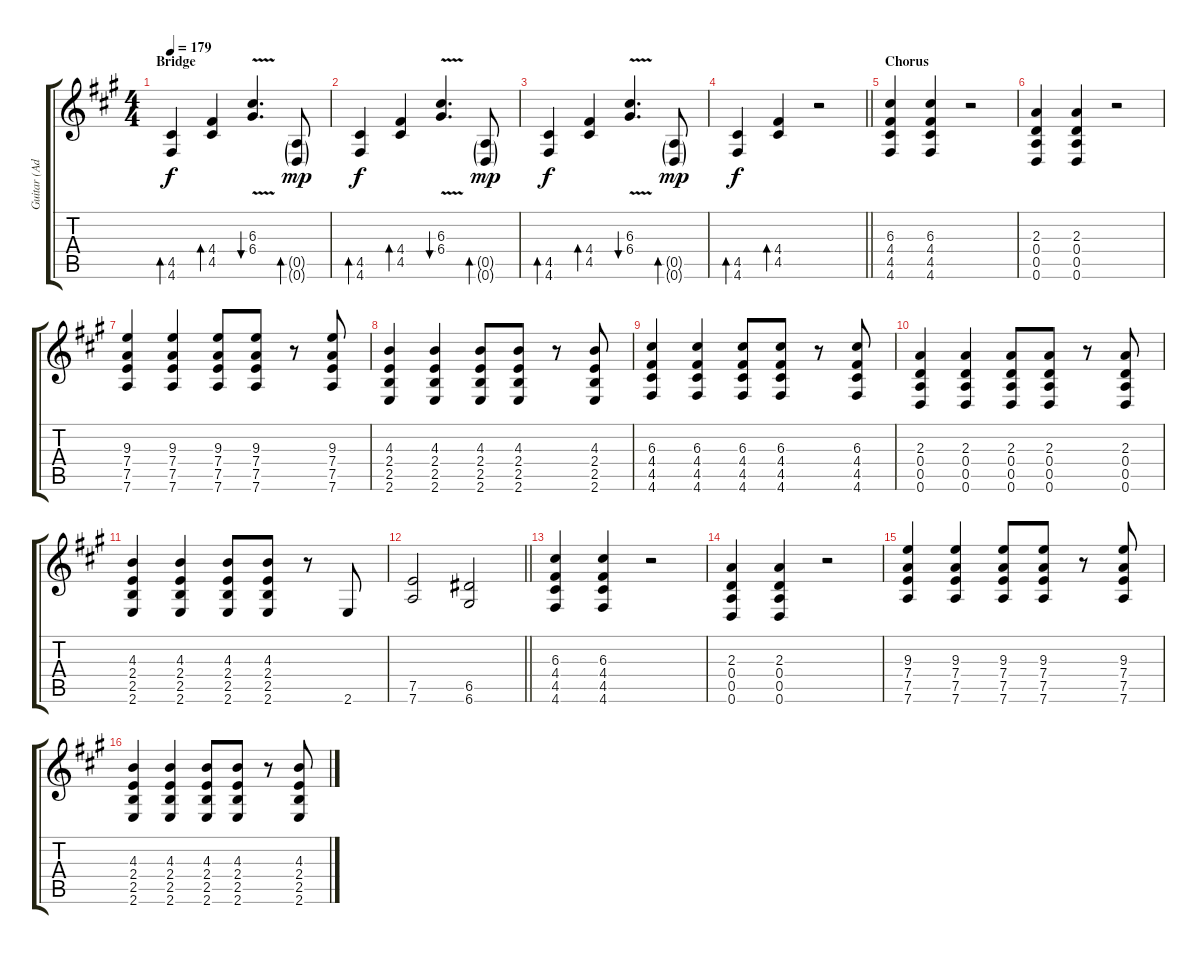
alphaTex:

\track ("Guitar (Adam Gontier)" "Guitar (Ad") {instrument acousticguitarnylon}
\staff {score tabs}
\tuning (E4 B3 G3 D3 A2 D2) {hide}
\ts (4 4)
\section ("" "Bridge")
\tempo 179
\clef g2
\ks f#minor
(4.5 4.6).4{bd 60 dy f instrument acousticguitarnylon} (4.4 4.5).4{bd 60} (6.3{v} 6.4{v}).4{d bu 60} (0.5{g} 0.6{g}).8{bd 60 dy mp} |
(4.5 4.6).4{bd 60 dy f} (4.4 4.5).4{bd 60} (6.3{v} 6.4{v}).4{d bu 60} (0.5{g} 0.6{g}).8{bd 60 dy mp} |
(4.5 4.6).4{bd 60 dy f} (4.4 4.5).4{bd 60} (6.3{v} 6.4{v}).4{d bu 60} (0.5{g} 0.6{g}).8{bd 60 dy mp} |
\barLineRight lightlight
(4.5 4.6).4{bd 60 dy f} (4.4 4.5).4{bd 60} r.2 |
\section ("" "Chorus")
(6.3 4.4 4.5 4.6).4{instrument distortionguitar} (6.3 4.4 4.5 4.6).4 r.2 |
(2.3 0.4 0.5 0.6).4 (2.3 0.4 0.5 0.6).4 r.2 |
(9.3 7.4 7.5 7.6).4 (9.3 7.4 7.5 7.6).4 (9.3 7.4 7.5 7.6).8 (9.3 7.4 7.5 7.6).8 r.8 (9.3 7.4 7.5 7.6).8 |
(4.3 2.4 2.5 2.6).4 (4.3 2.4 2.5 2.6).4 (4.3 2.4 2.5 2.6).8 (4.3 2.4 2.5 2.6).8 r.8 (4.3 2.4 2.5 2.6).8 |
(6.3 4.4 4.5 4.6).4 (6.3 4.4 4.5 4.6).4 (6.3 4.4 4.5 4.6).8 (6.3 4.4 4.5 4.6).8 r.8 (6.3 4.4 4.5 4.6).8 |
(2.3 0.4 0.5 0.6).4 (2.3 0.4 0.5 0.6).4 (2.3 0.4 0.5 0.6).8 (2.3 0.4 0.5 0.6).8 r.8 (2.3 0.4 0.5 0.6).8 |
(4.3 2.4 2.5 2.6).4 (4.3 2.4 2.5 2.6).4 (4.3 2.4 2.5 2.6).8 (4.3 2.4 2.5 2.6).8 r.8 2.6.8 |
\barLineRight lightlight
(7.5 7.6).2 (6.5 6.6).2 |
(6.3 4.4 4.5 4.6).4 (6.3 4.4 4.5 4.6).4 r.2 |
(2.3 0.4 0.5 0.6).4 (2.3 0.4 0.5 0.6).4 r.2 |
(9.3 7.4 7.5 7.6).4 (9.3 7.4 7.5 7.6).4 (9.3 7.4 7.5 7.6).8 (9.3 7.4 7.5 7.6).8 r.8 (9.3 7.4 7.5 7.6).8 |
(4.3 2.4 2.5 2.6).4 (4.3 2.4 2.5 2.6).4 (4.3 2.4 2.5 2.6).8 (4.3 2.4 2.5 2.6).8 r.8 (4.3 2.4 2.5 2.6).8
